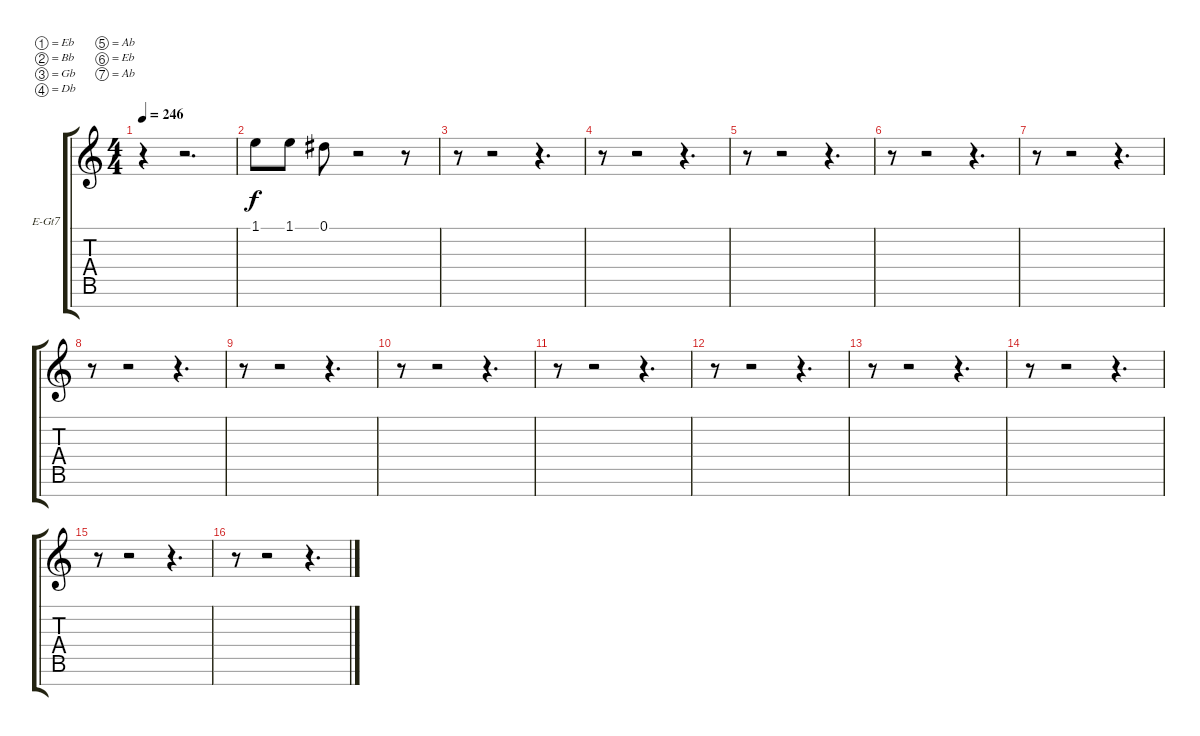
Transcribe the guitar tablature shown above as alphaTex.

\bracketExtendMode groupsimilarinstruments
\firstSystemTrackNameOrientation horizontal
\otherSystemsTrackNameOrientation horizontal
\track ("Keys (MIDI)" "E-Gt7") {solo instrument distortionguitar}
\staff {score tabs}
\tuning (Eb4 Bb3 Gb3 Db3 Ab2 Eb2 Ab1)
\ts (4 4)
\tempo 246
\clef g2
\ks c
r.4{dy f} r.2{d} |
1.1.8 1.1.8 0.1.8 r.2 r.8 |
r.8 r.2 r.4{d} |
r.8 r.2 r.4{d} |
r.8 r.2 r.4{d} |
r.8 r.2 r.4{d} |
r.8 r.2 r.4{d} |
r.8 r.2 r.4{d} |
r.8 r.2 r.4{d} |
r.8 r.2 r.4{d} |
r.8 r.2 r.4{d} |
r.8 r.2 r.4{d} |
r.8 r.2 r.4{d} |
r.8 r.2 r.4{d} |
r.8 r.2 r.4{d} |
r.8 r.2 r.4{d}
